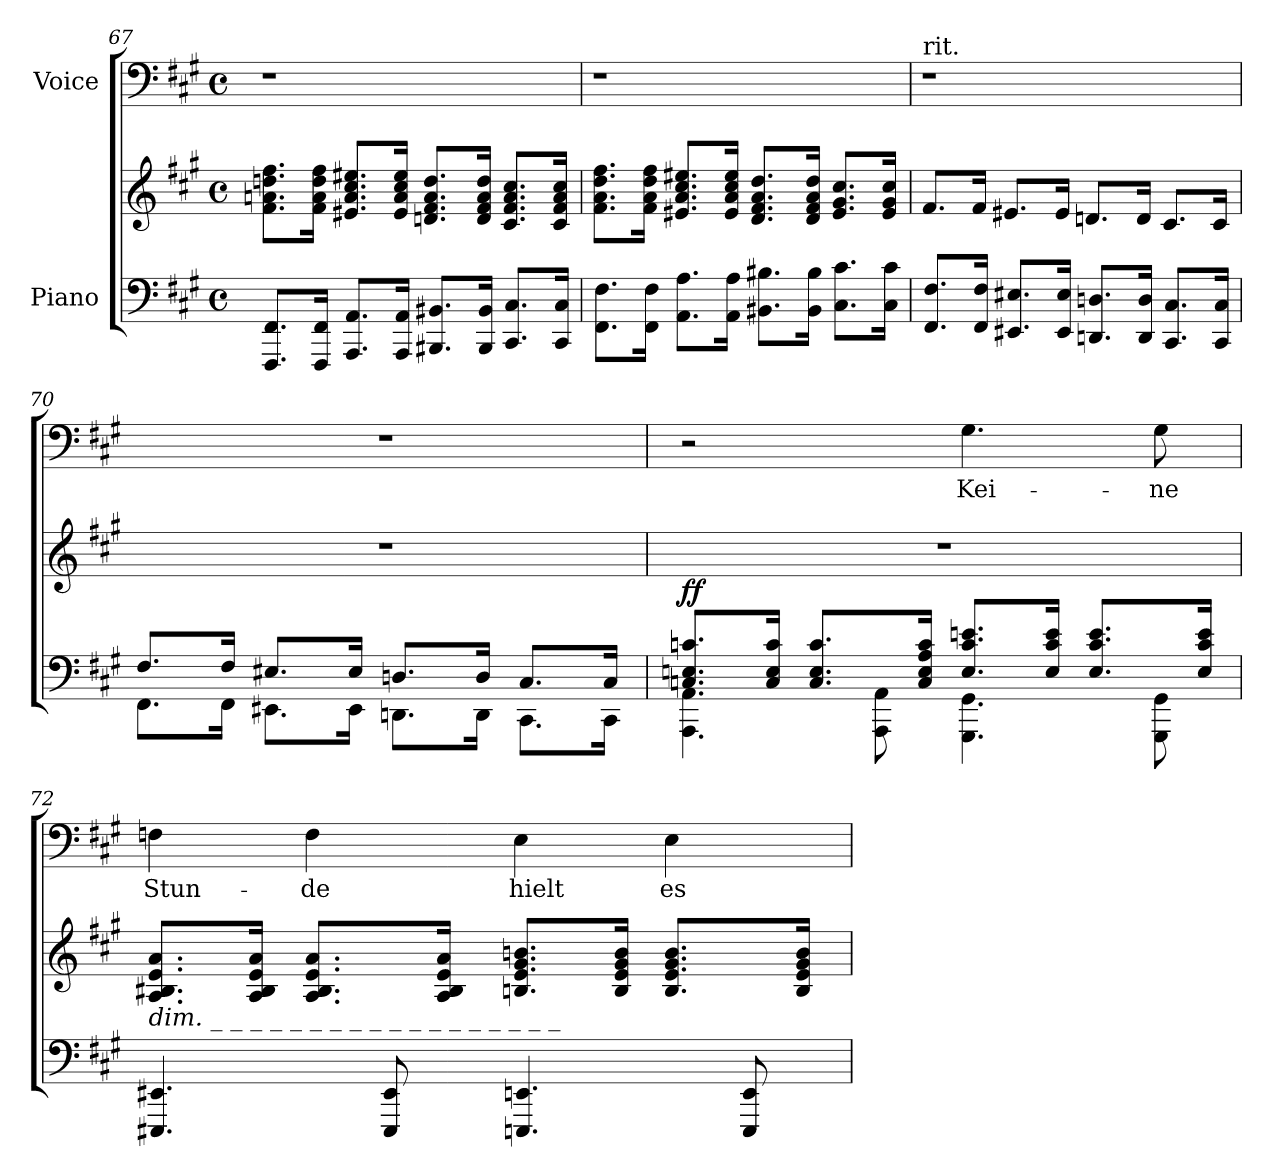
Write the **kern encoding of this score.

**kern	**kern	**dynam	**kern	**text
*part2	*part2	*part2	*part1	*part1
*staff3	*staff2	*staff2/3	*staff1	*staff1
*I"Piano	*	*	*I"Voice	*
*clefF4	*clefG2	*	*clefF4	*
*k[f#c#g#]	*k[f#c#g#]	*	*k[f#c#g#]	*
*A:	*A:	*	*A:	*
*M4/4	*M4/4	*	*M4/4	*
*met(c)	*met(c)	*	*met(c)	*
=67	=67	=67	=67	=67
1024ryy	8.f#i\ 8.ani 8.ddni 8.ff#iL	.	1r	.
8.FFF#i/ 8.FF#iL	.	.	.	.
.	16f#i\ 16ai 16ddi 16ff#iJk	.	.	.
16FFF#i/ 16FF#iJk	.	.	.	.
.	8.e#Xi/ 8.ai 8.cc#i 8.ee#XiL	.	.	.
8.AAAi/ 8.AAiL	.	.	.	.
.	16e#i/ 16ai 16cc#i 16ee#iJk	.	.	.
16AAAi/ 16AAiJk	.	.	.	.
.	8.dni/ 8.f#i 8.ai 8.ddiL	.	.	.
8.BBB#Xi/ 8.BB#XiL	.	.	.	.
.	16di/ 16f#i 16ai 16ddiJk	.	.	.
16BBB#i/ 16BB#iJk	.	.	.	.
.	8.c#i/ 8.f#i 8.ai 8.cc#iL	.	.	.
8.CC#i/ 8.C#iL	.	.	.	.
.	16c#i/ 16f#i 16ai 16cc#iJk	.	.	.
16CC#i/ 16C#iJk	.	.	.	.
.	1024ryy	.	1024ryy	.
!!LO:LB:g=z
=68	=68	=68	=68	=68
1024ryy	8.f#i\ 8.ai 8.ddi 8.ff#iL	.	1r	.
8.FF#i\ 8.F#iL	.	.	.	.
.	16f#i\ 16ai 16ddi 16ff#iJk	.	.	.
16FF#i\ 16F#iJk	.	.	.	.
.	8.e#Xi/ 8.ai 8.cc#i 8.ee#XiL	.	.	.
8.AAi\ 8.AiL	.	.	.	.
.	16e#i/ 16ai 16cc#i 16ee#iJk	.	.	.
16AAi\ 16AiJk	.	.	.	.
.	8.di/ 8.f#i 8.ai 8.ddiL	.	.	.
8.BB#Xi\ 8.B#XiL	.	.	.	.
.	16di/ 16f#i 16ai 16ddiJk	.	.	.
16BB#i\ 16B#iJk	.	.	.	.
.	8.e#i/ 8.g#i 8.cc#iL	.	.	.
8.C#i\ 8.c#iL	.	.	.	.
.	16e#i/ 16g#i 16cc#iJk	.	.	.
16C#i\ 16c#iJk	.	.	.	.
.	1024ryy	.	1024ryy	.
=69	=69	=69	=69	=69
!	!	!	!LO:TX:t=rit.	!
1024ryy	8.f#i/L	.	1r	.
8.FF#i/ 8.F#iL	.	.	.	.
.	16f#i/Jk	.	.	.
16FF#i/ 16F#iJk	.	.	.	.
.	8.e#Xi/L	.	.	.
8.EE#Xi/ 8.E#XiL	.	.	.	.
.	16e#i/Jk	.	.	.
16EE#i/ 16E#iJk	.	.	.	.
.	8.dni/L	.	.	.
8.DDni/ 8.DniL	.	.	.	.
.	16di/Jk	.	.	.
16DDi/ 16DiJk	.	.	.	.
.	8.c#i/L	.	.	.
8.CC#i/ 8.C#iL	.	.	.	.
.	16c#i/Jk	.	.	.
16CC#i/ 16C#iJk	.	.	.	.
.	1024ryy	.	1024ryy	.
=70	=70	=70	=70	=70
*^	*	*	*	*
8.F#i/L	8.FF#i\L	1r	.	1r	.
16F#i/Jk	16FF#i\Jk	.	.	.	.
8.E#Xi/L	8.EE#Xi\L	.	.	.	.
16E#i/Jk	16EE#i\Jk	.	.	.	.
8.Dni/L	8.DDni\L	.	.	.	.
16Di/Jk	16DDi\Jk	.	.	.	.
8.C#i/L	8.CC#i\L	.	.	.	.
16C#i/Jk	16CC#i\Jk	.	.	.	.
!!LO:LB:g=z
=71	=71	=71	=71	=71	=71
8.Cni/ 8.Eni 8.cniL	4.AAAi\ 4.AAi	1r	ff	2r	.
16Ci/ 16Ei 16ciJk	.	.	.	.	.
8.Ci/ 8.Ei 8.ciL	.	.	.	.	.
.	8AAAi\ 8AAi	.	.	.	.
16Ci/ 16Ei 16Ai 16ciJk	.	.	.	.	.
!	!	!	!	!	!LO:LY:b:color=#000000
8.Ei/ 8.ci 8.eniL	4.GGG#i\ 4.GG#i	.	.	4.G#i\	Kei-
16Ei/ 16ci 16eiJk	.	.	.	.	.
8.Ei/ 8.ci 8.eiL	.	.	.	.	.
!	!	!	!	!	!LO:LY:b:color=#000000
.	8GGG#i\ 8GG#i	.	.	8G#i\	-ne
16Ei/ 16ci 16eiJk	.	.	.	.	.
*v	*v	*	*	*	*
=72	=72	=72	=72	=72
!	!LO:TX:b:i:t=dim.   _    _    _    _    _    _    _    _    _    _    _    _    _    _    _    _    _    _	!	!	!
!	!	!	!	!LO:LY:b:color=#000000
1024ryy	8.Ai/ 8.B#Xi 8.ei 8.aiL	.	4Fni\	Stun-
4.EEE#Xi/ 4.EE#Xi	.	.	.	.
.	16Ai/ 16B#i 16ei 16aiJk	.	.	.
!	!	!	!	!LO:LY:b:color=#000000
.	8.Ai/ 8.B#i 8.ei 8.aiL	.	4Fi\	-de
8EEE#i/ 8EE#i	.	.	.	.
.	16Ai/ 16B#i 16ei 16aiJk	.	.	.
!	!	!	!	!LO:LY:b:color=#000000
.	8.Bni/ 8.ei 8.g#i 8.bniL	.	4Ei\	hielt
4.EEEni/ 4.EEni	.	.	.	.
.	16Bi/ 16ei 16g#i 16biJk	.	.	.
!	!	!	!	!LO:LY:b:color=#000000
.	8.Bi/ 8.ei 8.g#i 8.biL	.	4Ei\	es
8EEEi/ 8EEi	.	.	.	.
.	16Bi/ 16ei 16g#i 16biJk	.	.	.
.	1024ryy	.	1024ryy	.
=	=	=	=	=
*-	*-	*-	*-	*-
